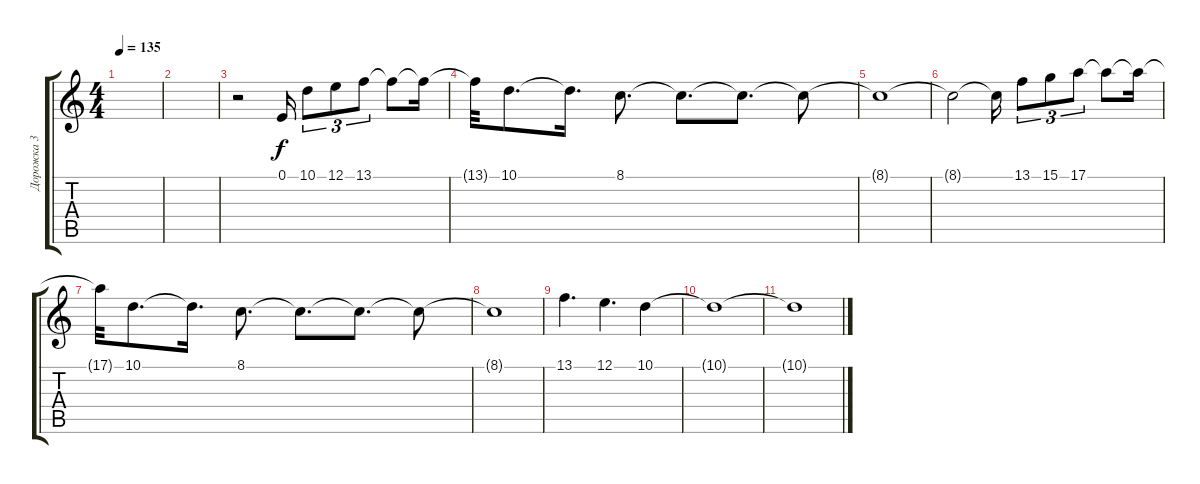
\track ("Дорожка 3" "Дорожка 3") {instrument panflute}
\staff {score tabs}
\tuning (E4 B3 G3 D3 A2 E2) {hide}
\ts (4 4)
\tempo 135
\clef g2
\ks c
|
|
r.2 0.1.16 10.1.8{tu (3 2)} 12.1.8{tu (3 2)} 13.1.8{tu (3 2)} 13.1{t}.8 13.1{t}.16 |
13.1{t}.32 10.1.8{d} 10.1{t}.16{d} 8.1.8{d} 8.1{t}.8{d} 8.1{t}.8{d} 8.1{t}.8 |
8.1{t}.1 |
8.1{t}.2 8.1{t}.16 13.1.8{tu (3 2)} 15.1.8{tu (3 2)} 17.1.8{tu (3 2)} 17.1{t}.8 17.1{t}.16 |
17.1{t}.32 10.1.8{d} 10.1{t}.16{d} 8.1.8{d} 8.1{t}.8{d} 8.1{t}.8{d} 8.1{t}.8 |
8.1{t}.1 |
13.1.4{d} 12.1.4{d} 10.1.4 |
10.1{t}.1{volume 10} |
10.1{t}.1{volume 9}
